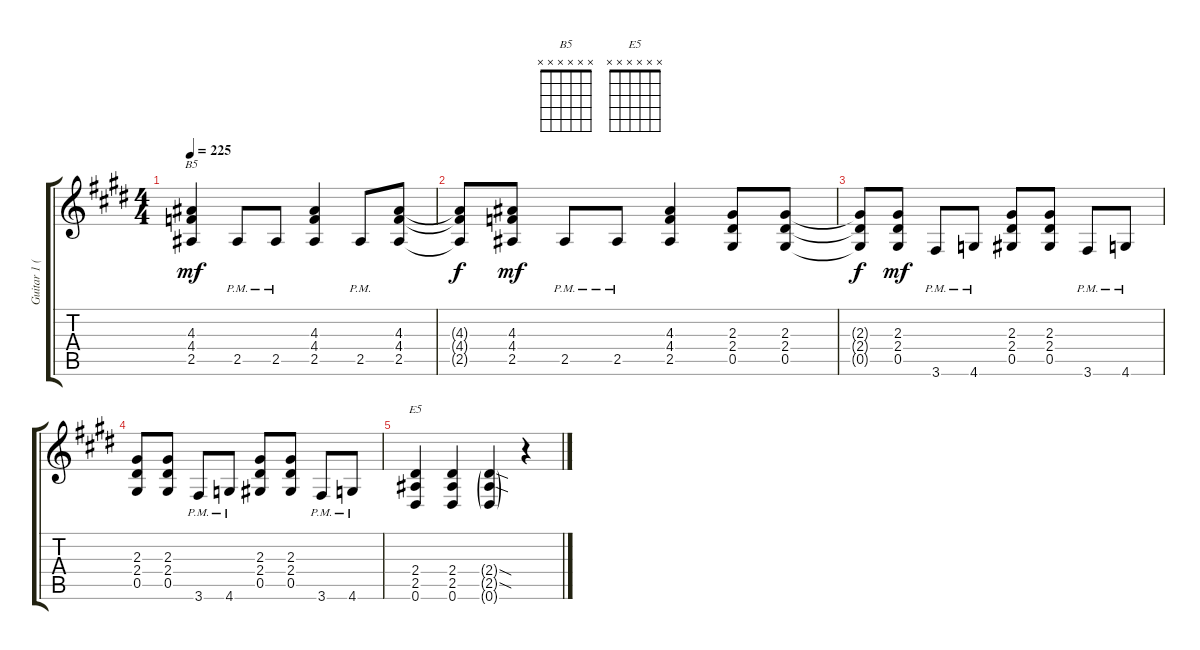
\track ("Guitar 1 (Slash)" "Guitar 1 (") {instrument overdrivenguitar}
\staff {score tabs}
\tuning (Eb4 Bb3 Gb3 Db3 Ab2 Eb2) {hide}
\chord ("B5" x x x x x x)
\chord ("E5" x x x x x x)
\ts (4 4)
\tempo 225
\clef g2
\ks e
(4.3 4.4 2.5).4{ch "B5" dy mf} 2.5{pm}.8 2.5{pm}.8 (4.3 4.4 2.5).4 2.5{pm}.8 (4.3 4.4 2.5).8 |
(4.3{t} 4.4{t} 2.5{t}).8{dy f} (4.3 4.4 2.5).8{dy mf} 2.5{pm}.8 2.5{pm}.8 (4.3 4.4 2.5).4 (2.3 2.4 0.5).8 (2.3 2.4 0.5).8 |
(2.3{t} 2.4{t} 0.5{t}).8{dy f} (2.3 2.4 0.5).8{dy mf} 3.6{pm}.8 4.6{pm}.8 (2.3 2.4 0.5).8 (2.3 2.4 0.5).8 3.6{pm}.8 4.6{pm}.8 |
(2.3 2.4 0.5).8 (2.3 2.4 0.5).8 3.6{pm}.8 4.6{pm}.8 (2.3 2.4 0.5).8 (2.3 2.4 0.5).8 3.6{pm}.8 4.6{pm}.8 |
(2.4 2.5 0.6).4{ch "E5"} (2.4 2.5 0.6).4 (2.4{sod g} 2.5{sod g} 0.6{g}).4 r.4
